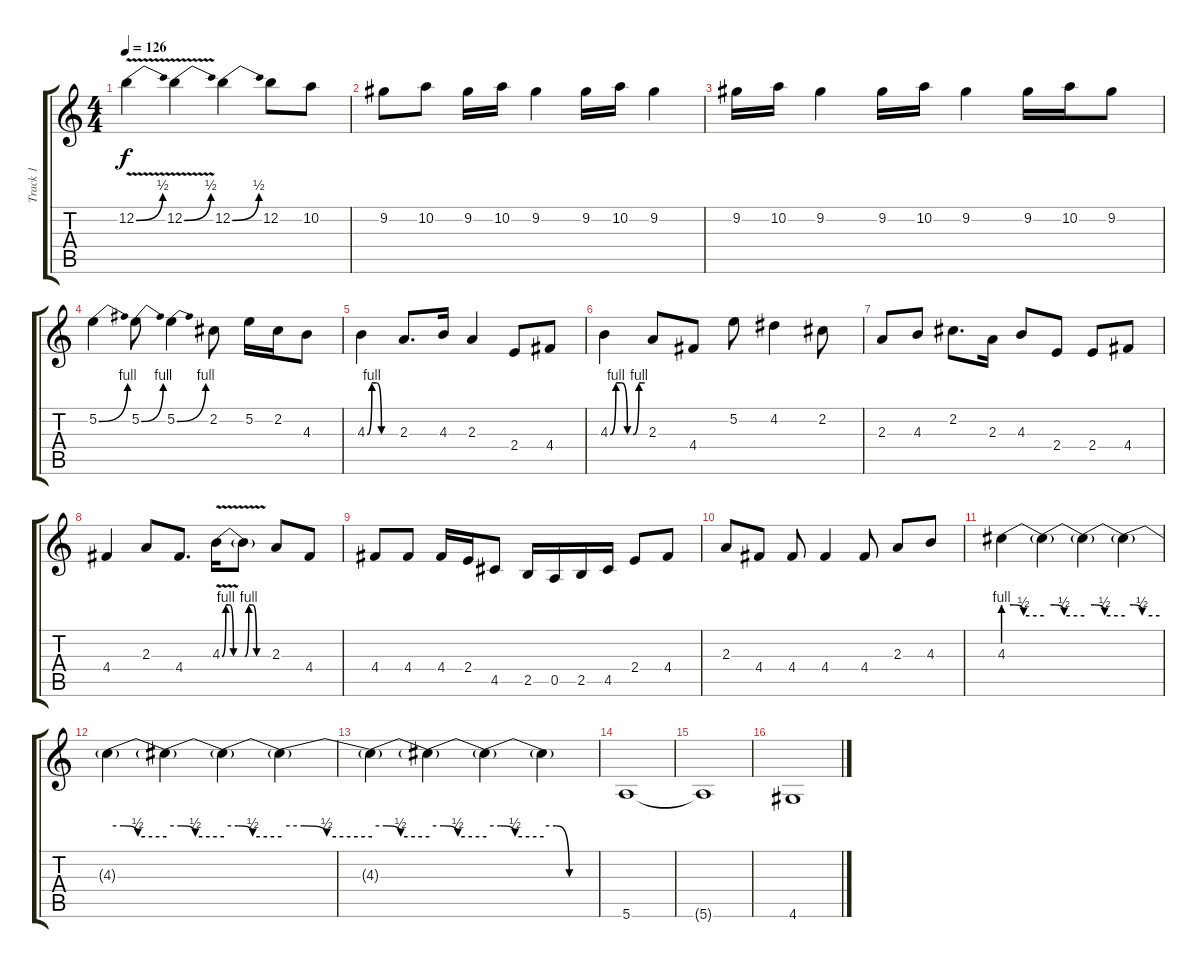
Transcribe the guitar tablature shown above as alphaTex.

\track ("Track 1" "Track 1") {instrument overdrivenguitar}
\staff {score tabs}
\tuning (E4 B3 G3 D3 A2 E2) {hide}
\ts (4 4)
\tempo 126
\clef g2
\ks c
12.2{be (bend 0 0 60 2) v}.4{dy f} 12.2{be (bend 0 0 60 2) v}.4 12.2{be (bend 0 0 60 2)}.4 12.2.8 10.2.8 |
9.2.8 10.2.8 9.2.16 10.2.16 9.2.4 9.2.16 10.2.16 9.2.4 |
9.2.16 10.2.16 9.2.4 9.2.16 10.2.16 9.2.4 9.2.16 10.2.16 9.2.8 |
5.2{be (bend 0 0 60 4)}.4 5.2{be (bend 0 0 60 4)}.8 5.2{be (bend 0 0 60 4)}.4 2.2.8 5.2.16 2.2.16 4.3.8 |
4.3{be (custom 0 0 10 4 20 4 30 0 60 0)}.4 2.3.8{d} 4.3.16 2.3.4 2.4.8 4.4.8 |
4.3{be (custom 0 0 10 4 20 4 30 0 40 0 50 4 60 4)}.4 2.3.8 4.4.8 5.2.8 4.2.4 2.2.8 |
2.3.8 4.3.8 2.2.8{d} 2.3.16 4.3.8 2.4.8 2.4.8 4.4.8 |
4.4.4 2.3.8 4.4.8{d} 4.3{be (custom 0 0 10 4 20 4 30 0 60 0) v}.16 4.3{be (custom 0 0 10 4 20 4 30 0 60 0) t}.8 2.3.8 4.4.8 |
4.4.8 4.4.8 4.4.16 2.4.16 4.5.8 2.5.16 0.5.16 2.5.16 4.5.16 2.4.8 4.4.8 |
2.3.8 4.4.8 4.4.8 4.4.4 4.4.8 2.3.8 4.3.8 |
4.3{be (custom 0 4 15 4 30 2 60 2)}.4 4.3{be (custom 0 4 15 4 30 2 60 2) t}.4 4.3{be (custom 0 4 15 4 30 2 60 2) t}.4 4.3{be (custom 0 4 15 4 30 2 60 2) t}.4 |
4.3{be (custom 0 4 15 4 30 2 60 2) t}.4 4.3{be (custom 0 4 15 4 30 2 60 2) t}.4 4.3{be (custom 0 4 15 4 30 2 60 2) t}.4 4.3{be (custom 0 4 15 4 30 2 60 2) t}.4 |
4.3{be (custom 0 4 15 4 30 2 60 2) t}.4 4.3{be (custom 0 4 15 4 30 2 60 2) t}.4 4.3{be (custom 0 4 15 4 30 2 60 2) t}.4 4.3{be (custom 0 4 15 4 30 0 60 0) t}.4 |
5.6.1 |
5.6{t}.1 |
4.6.1
